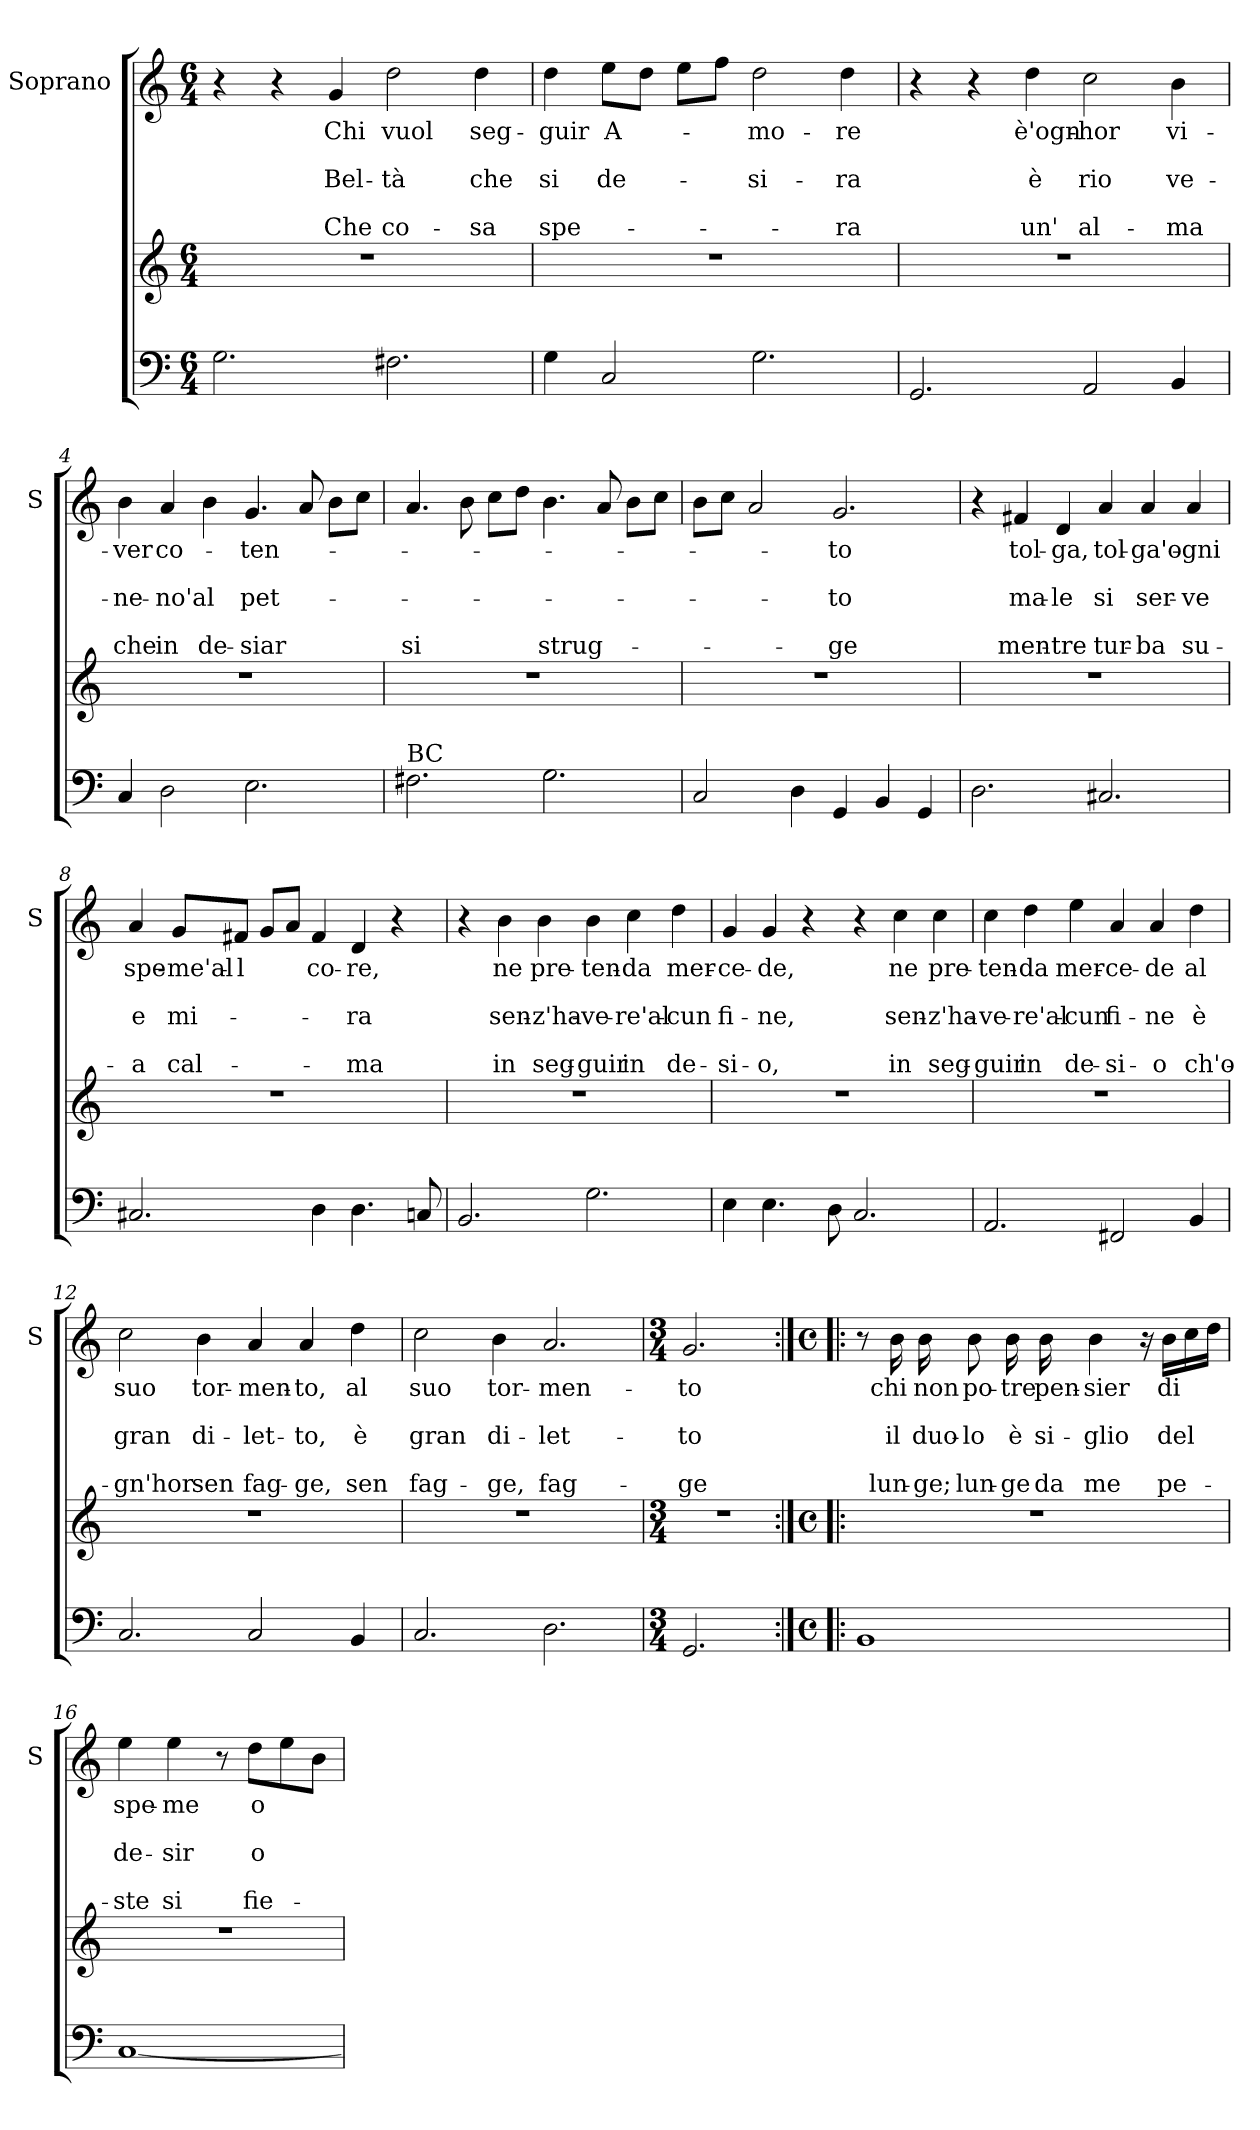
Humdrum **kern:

**kern	**kern	**kern	**text	**text	**text	**text	**text
*part2	*part2	*part1	*part1	*part1	*part1	*part1	*part1
*staff3	*staff2	*staff1	*staff1	*staff1	*staff1	*staff1	*staff1
*	*	*I"Soprano	*	*	*	*	*
*	*	*I'S	*	*	*	*	*
*clefF4	*clefG2	*clefG2	*	*	*	*	*
*k[]	*k[]	*k[]	*	*	*	*	*
*C:	*C:	*C:	*	*	*	*	*
*M6/4	*M6/4	*M6/4	*	*	*	*	*
=1	=1	=1	=1	=1	=1	=1	=1
2.G\	1.r	4r	.	.	.	.	.
.	.	4r	.	.	.	.	.
!	!	!	!LO:LY:b	!	!LO:LY:b	!	!LO:LY:b
.	.	4g/	Chi	.	Bel-	.	Che
!	!	!	!LO:LY:b	!	!LO:LY:b	!	!LO:LY:b
2.F#X\	.	2dd\	vuol	.	-tà	.	co-
!	!	!	!LO:LY:b	!	!LO:LY:b	!	!LO:LY:b
.	.	4dd\	seg-	.	che	.	-sa
=2	=2	=2	=2	=2	=2	=2	=2
!	!	!	!LO:LY:b	!	!LO:LY:b	!	!LO:LY:b
4G\	1.r	4dd\	-guir	.	si	.	spe-
!	!	!	!LO:LY:b	!	!LO:LY:b	!	!
2C/	.	8ee\L	A-	.	de-	.	.
.	.	8dd\J	.	.	.	.	.
.	.	8ee\L	.	.	.	.	.
.	.	8ff\J	.	.	.	.	.
!	!	!	!LO:LY:b	!	!LO:LY:b	!	!
2.G\	.	2dd\	-mo-	.	-si-	.	.
!	!	!	!LO:LY:b	!	!LO:LY:b	!	!LO:LY:b
.	.	4dd\	-re	.	-ra	.	-ra
=3	=3	=3	=3	=3	=3	=3	=3
2.GG/	1.r	4r	.	.	.	.	.
.	.	4r	.	.	.	.	.
!	!	!	!LO:LY:b	!	!LO:LY:b	!	!LO:LY:b
.	.	4dd\	è'ogn-	.	è	.	un'
!	!	!	!LO:LY:b	!	!LO:LY:b	!	!LO:LY:b
2AA/	.	2cc\	-hor	.	rio	.	al-
!	!	!	!LO:LY:b	!	!LO:LY:b	!	!LO:LY:b
4BB/	.	4b\	vi-	.	ve-	.	-ma
=4	=4	=4	=4	=4	=4	=4	=4
!	!	!	!LO:LY:b	!	!LO:LY:b	!	!LO:LY:b
4C/	1.r	4b\	-ver	.	-ne-	.	che
!	!	!	!LO:LY:b	!	!LO:LY:b	!	!LO:LY:b
2D\	.	4a/	co-	.	-no'al	.	in
!	!	!	!	!	!	!	!LO:LY:b
.	.	4b\	.	.	.	.	de-
!	!	!	!LO:LY:b	!	!LO:LY:b	!	!LO:LY:b
2.E\	.	4.g/	-ten-	.	pet-	.	-siar
.	.	8a/	.	.	.	.	.
.	.	8b\L	.	.	.	.	.
.	.	8cc\J	.	.	.	.	.
!!LO:LB:g=z
=5	=5	=5	=5	=5	=5	=5	=5
!LO:TX:a:t=BC	!	!	!	!	!	!	!
!	!	!	!	!	!	!	!LO:LY:b
2.F#X\	1.r	4.a/	.	.	.	.	si
.	.	8b\	.	.	.	.	.
.	.	8cc\L	.	.	.	.	.
.	.	8dd\J	.	.	.	.	.
!	!	!	!	!	!	!	!LO:LY:b
2.G\	.	4.b\	.	.	.	.	strug-
.	.	8a/	.	.	.	.	.
.	.	8b\L	.	.	.	.	.
.	.	8cc\J	.	.	.	.	.
=6	=6	=6	=6	=6	=6	=6	=6
2C/	1.r	8b\L	.	.	.	.	.
.	.	8cc\J	.	.	.	.	.
.	.	2a/	.	.	.	.	.
4D\	.	.	.	.	.	.	.
!	!	!	!LO:LY:b	!	!LO:LY:b	!	!LO:LY:b
4GG/	.	2.g/	-to	.	-to	.	-ge
4BB/	.	.	.	.	.	.	.
4GG/	.	.	.	.	.	.	.
=7	=7	=7	=7	=7	=7	=7	=7
2.D\	1.r	4r	.	.	.	.	.
!	!	!	!LO:LY:b	!	!LO:LY:b	!	!LO:LY:b
.	.	4f#X/	tol-	.	ma-	.	men-
!	!	!	!LO:LY:b	!	!LO:LY:b	!	!LO:LY:b
.	.	4d/	-ga,	.	-le	.	-tre
!	!	!	!LO:LY:b	!	!LO:LY:b	!	!LO:LY:b
2.C#X/	.	4a/	tol-	.	si	.	tur-
!	!	!	!LO:LY:b	!	!LO:LY:b	!	!LO:LY:b
.	.	4a/	-ga'o-	.	ser-	.	-ba
!	!	!	!LO:LY:b	!	!LO:LY:b	!	!LO:LY:b
.	.	4a/	-gni	.	-ve	.	su-
=8	=8	=8	=8	=8	=8	=8	=8
!	!	!	!LO:LY:b	!	!LO:LY:b	!	!LO:LY:b
2.C#X/	1.r	4a/	spe-	.	e	.	-a
!	!	!	!LO:LY:b	!	!LO:LY:b	!	!LO:LY:b
.	.	8g/L	-me'al-	.	mi-	.	cal-
!	!	!	!LO:LY:b	!	!	!	!
.	.	8f#X/J	-l	.	.	.	.
.	.	8g/L	.	.	.	.	.
.	.	8a/J	.	.	.	.	.
!	!	!	!LO:LY:b	!	!	!	!
4D\	.	4f#/	co-	.	.	.	.
!	!	!	!LO:LY:b	!	!LO:LY:b	!	!LO:LY:b
4.D\	.	4d/	-re,	.	-ra	.	-ma
.	.	4r	.	.	.	.	.
8Cn/	.	.	.	.	.	.	.
!!LO:LB:g=z
=9	=9	=9	=9	=9	=9	=9	=9
2.BB/	1.r	4r	.	.	.	.	.
!	!	!	!LO:LY:b	!	!LO:LY:b	!	!LO:LY:b
.	.	4b\	ne	.	sen-	.	in
!	!	!	!LO:LY:b	!	!LO:LY:b	!	!LO:LY:b
.	.	4b\	pre-	.	-z'ha-	.	seg-
!	!	!	!LO:LY:b	!	!LO:LY:b	!	!LO:LY:b
2.G\	.	4b\	-ten-	.	-ve-	.	-guir
!	!	!	!LO:LY:b	!	!LO:LY:b	!	!LO:LY:b
.	.	4cc\	-da	.	-re'al-	.	in
!	!	!	!LO:LY:b	!	!LO:LY:b	!	!LO:LY:b
.	.	4dd\	mer-	.	-cun	.	de-
=10	=10	=10	=10	=10	=10	=10	=10
!	!	!	!LO:LY:b	!	!LO:LY:b	!	!LO:LY:b
4E\	1.r	4g/	-ce-	.	fi-	.	-si-
!	!	!	!LO:LY:b	!	!LO:LY:b	!	!LO:LY:b
4.E\	.	4g/	-de,	.	-ne,	.	-o,
.	.	4r	.	.	.	.	.
8D\	.	.	.	.	.	.	.
2.C/	.	4r	.	.	.	.	.
!	!	!	!LO:LY:b	!	!LO:LY:b	!	!LO:LY:b
.	.	4cc\	ne	.	sen-	.	in
!	!	!	!LO:LY:b	!	!LO:LY:b	!	!LO:LY:b
.	.	4cc\	pre-	.	-z'ha-	.	seg-
=11	=11	=11	=11	=11	=11	=11	=11
!	!	!	!LO:LY:b	!	!LO:LY:b	!	!LO:LY:b
2.AA/	1.r	4cc\	-ten-	.	-ve-	.	-guir
!	!	!	!LO:LY:b	!	!LO:LY:b	!	!LO:LY:b
.	.	4dd\	-da	.	-re'al-	.	in
!	!	!	!LO:LY:b	!	!LO:LY:b	!	!LO:LY:b
.	.	4ee\	mer-	.	-cun	.	de-
!	!	!	!LO:LY:b	!	!LO:LY:b	!	!LO:LY:b
2FF#X/	.	4a/	-ce-	.	fi-	.	-si-
!	!	!	!LO:LY:b	!	!LO:LY:b	!	!LO:LY:b
.	.	4a/	-de	.	-ne	.	-o
!	!	!	!LO:LY:b	!	!LO:LY:b	!	!LO:LY:b
4BB/	.	4dd\	al	.	è	.	ch'o-
=12	=12	=12	=12	=12	=12	=12	=12
!	!	!	!LO:LY:b	!	!LO:LY:b	!	!LO:LY:b
2.C/	1.r	2cc\	suo	.	gran	.	-gn'hor
!	!	!	!LO:LY:b	!	!LO:LY:b	!	!LO:LY:b
.	.	4b\	tor-	.	di-	.	sen
!	!	!	!LO:LY:b	!	!LO:LY:b	!	!LO:LY:b
2C/	.	4a/	-men-	.	-let-	.	fag-
!	!	!	!LO:LY:b	!	!LO:LY:b	!	!LO:LY:b
.	.	4a/	-to,	.	-to,	.	-ge,
!	!	!	!LO:LY:b	!	!LO:LY:b	!	!LO:LY:b
4BB/	.	4dd\	al	.	è	.	sen
!!LO:PB:g=z
=13	=13	=13	=13	=13	=13	=13	=13
!	!	!	!LO:LY:b	!	!LO:LY:b	!	!LO:LY:b
2.C/	1.r	2cc\	suo	.	gran	.	fag-
!	!	!	!LO:LY:b	!	!LO:LY:b	!	!LO:LY:b
.	.	4b\	tor-	.	di-	.	-ge,
!	!	!	!LO:LY:b	!	!LO:LY:b	!	!LO:LY:b
2.D\	.	2.a/	-men-	.	-let-	.	fag-
=14	=14	=14	=14	=14	=14	=14	=14
*M3/4	*M3/4	*M3/4	*	*	*	*	*
!	!	!	!LO:LY:b	!	!LO:LY:b	!	!LO:LY:b
2.GG/	2.r	2.g/	-to	.	-to	.	-ge
=15:|!|:	=15:|!|:	=15:|!|:	=15:|!|:	=15:|!|:	=15:|!|:	=15:|!|:	=15:|!|:
*M4/4	*M4/4	*M4/4	*	*	*	*	*
*met(c)	*met(c)	*met(c)	*	*	*	*	*
1BB	1r	8r	.	.	.	.	.
!	!	!	!LO:LY:b	!	!LO:LY:b	!	!LO:LY:b
.	.	16b\	chi	.	il	.	lun-
!	!	!	!LO:LY:b	!	!LO:LY:b	!	!LO:LY:b
.	.	16b\	non	.	duo-	.	-ge;
!	!	!	!LO:LY:b	!	!LO:LY:b	!	!LO:LY:b
.	.	8b\	po-	.	-lo	.	lun-
!	!	!	!LO:LY:b	!	!LO:LY:b	!	!LO:LY:b
.	.	16b\	-tre	.	è	.	-ge
!	!	!	!LO:LY:b	!	!LO:LY:b	!	!LO:LY:b
.	.	16b\	pen-	.	si-	.	da
!	!	!	!LO:LY:b	!	!LO:LY:b	!	!LO:LY:b
.	.	4b\	-sier	.	-glio	.	me
.	.	16r	.	.	.	.	.
!	!	!	!LO:LY:b	!	!LO:LY:b	!	!LO:LY:b
.	.	16b\LL	di	.	del	.	pe-
.	.	16cc\	.	.	.	.	.
.	.	16dd\JJ	.	.	.	.	.
=16	=16	=16	=16	=16	=16	=16	=16
!	!	!	!LO:LY:b	!	!LO:LY:b	!	!LO:LY:b
[1C	1r	4ee\	spe-	.	de-	.	-ste
!	!	!	!LO:LY:b	!	!LO:LY:b	!	!LO:LY:b
.	.	4ee\	-me	.	-sir	.	si
.	.	8r	.	.	.	.	.
!	!	!	!LO:LY:b	!	!LO:LY:b	!	!LO:LY:b
.	.	8dd\L	o	.	o	.	fie-
.	.	8ee\	.	.	.	.	.
.	.	8b\J	.	.	.	.	.
=	=	=	=	=	=	=	=
*-	*-	*-	*-	*-	*-	*-	*-
